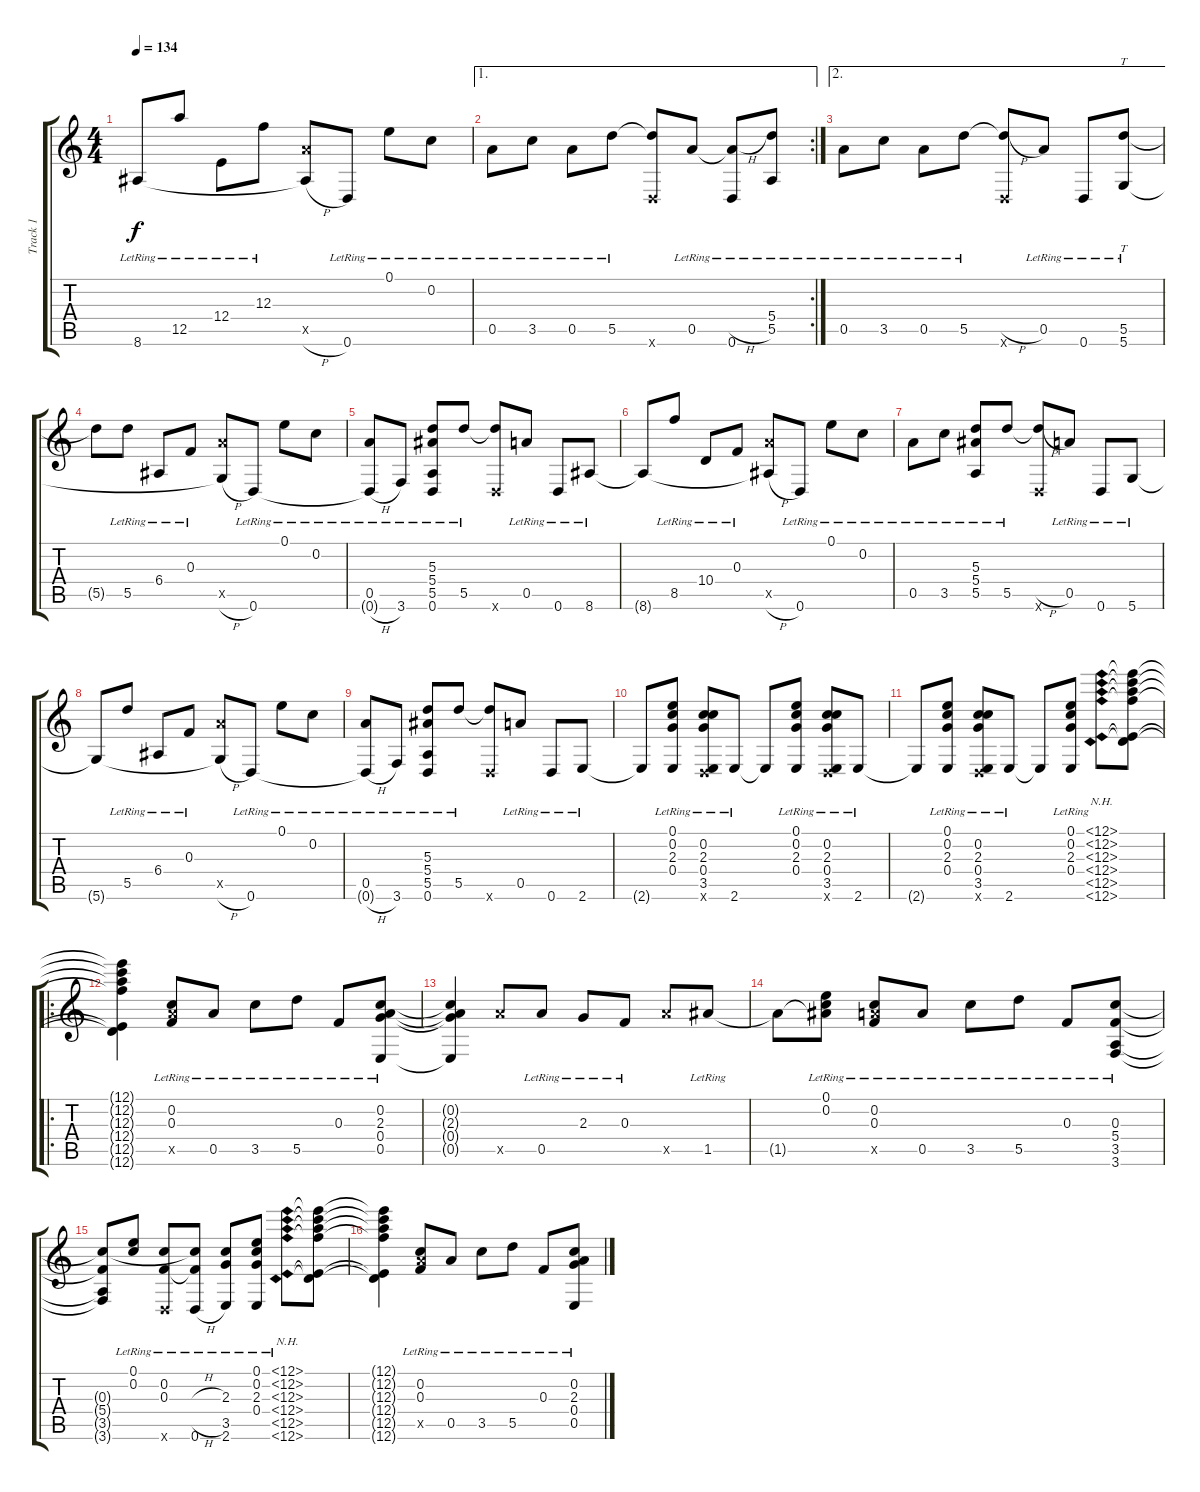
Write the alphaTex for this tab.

\track ("Track 1" "Track 1") {instrument acousticguitarsteel}
\staff {score tabs}
\tuning (E4 C4 F3 E2 A3 D2) {hide}
\ts (4 4)
\tempo 134
\clef g2
\ks c
8.6{lr}.8{dy f} 12.5{lr}.8 12.4{lr}.8 12.3{lr}.8 (0.5{x} 8.6{h t}).8 0.6{lr}.8 0.1{lr}.8 0.2{lr}.8 |
\ae 1
\rc 2
0.5{lr}.8 3.5{lr}.8 0.5{lr}.8 5.5{lr}.8 (5.5{t} 0.6{x}).8 0.5{lr}.8 (0.5{h t} 0.6{lr}).8 (5.4{lr} 5.5{lr}).8 |
\ae 2
0.5{lr}.8 3.5{lr}.8 0.5{lr}.8 5.5{lr}.8 (5.5{h t} 0.6{x}).8 0.5{lr}.8 0.6{lr}.8 (5.5{lr} 5.6{lr}).8{tt} |
5.5{t}.8 5.5{lr}.8 6.4{lr}.8 0.3{lr}.8 (0.5{x} 5.6{h t}).8 0.6{lr}.8 0.1{lr}.8 0.2{lr}.8 |
(0.5{lr} 0.6{h t}).8 3.6{lr}.8 (5.3{lr} 5.4{lr} 5.5{lr} 0.6{lr}).8 5.5{lr}.8 (5.5{t} 0.6{x}).8 0.5{lr}.8 0.6{lr}.8 8.6{lr}.8 |
8.6{t}.8 8.5{lr}.8 10.4{lr}.8 0.3{lr}.8 (0.5{x} 8.6{h t}).8 0.6{lr}.8 0.1{lr}.8 0.2{lr}.8 |
0.5{lr}.8 3.5{lr}.8 (5.3{lr} 5.4{lr} 5.5{lr}).8 5.5{lr}.8 (5.5{h t} 0.6{x}).8 0.5{lr}.8 0.6{lr}.8 5.6{lr}.8 |
5.6{t}.8 5.5{lr}.8 6.4{lr}.8 0.3{lr}.8 (0.5{x} 5.6{h t}).8 0.6{lr}.8 0.1{lr}.8 0.2{lr}.8 |
(0.5{lr} 0.6{h t}).8 3.6{lr}.8 (5.3{lr} 5.4{lr} 5.5{lr} 0.6{lr}).8 5.5{lr}.8 (5.5{t} 0.6{x}).8 0.5{lr}.8 0.6{lr}.8 2.6{lr}.8 |
2.6{t}.8 (0.1{lr} 0.2{lr} 2.3{lr} 0.4{lr}).8 (0.2{lr} 2.3{lr} 0.4{lr} 3.5{lr} 0.6{x}).8 2.6{lr}.8 2.6{t}.8 (0.1{lr} 0.2{lr} 2.3{lr} 0.4{lr}).8 (0.2{lr} 2.3{lr} 0.4{lr} 3.5{lr} 0.6{x}).8 2.6{lr}.8 |
2.6{t}.8 (0.1{lr} 0.2{lr} 2.3{lr} 0.4{lr}).8 (0.2{lr} 2.3{lr} 0.4{lr} 3.5{lr} 0.6{x}).8 2.6{lr}.8 2.6{t}.8 (0.1{lr} 0.2{lr} 2.3{lr} 0.4{lr}).8 (12.1{nh lr} 12.2{nh lr} 12.3{nh lr} 12.4{nh lr} 12.5{nh lr} 12.6{nh lr}).8 (12.1{t} 12.2{t} 12.3{t} 12.4{t} 12.5{t} 12.6{t}).8 |
\ro
(12.1{t} 12.2{t} 12.3{t} 12.4{t} 12.5{t} 12.6{t}).4 (0.2{lr} 0.3{lr} 0.5{x}).8 0.5{lr}.8 3.5{lr}.8 5.5{lr}.8 0.3{lr}.8 (0.2{lr} 2.3{lr} 0.4{lr} 0.5{lr}).8 |
(0.2{t} 2.3{t} 0.4{t} 0.5{t}).4 0.5{x}.8 0.5{lr}.8 2.3{lr}.8 0.3{lr}.8 0.5{x}.8 1.5{lr}.8 |
1.5{t}.8 (0.1{lr} 0.2{lr} 1.5{t}).8 (0.2{lr} 0.3{lr} 0.5{x}).8 0.5{lr}.8 3.5{lr}.8 5.5{lr}.8 0.3{lr}.8 (0.3{lr} 5.4{lr} 3.5{lr} 3.6{lr}).8 |
(0.3{t} 5.4{t} 3.5{t} 3.6{t}).8 (0.1{lr} 0.2{lr}).8 (0.2{lr} 0.3{lr} 0.6{x}).8 (0.3{h t} 3.5{h t} 0.6{h lr}).8 (2.3{lr} 3.5{lr} 2.6{lr}).8 (0.1{lr} 0.2{lr} 2.3{lr} 0.4{lr}).8 (12.1{nh lr} 12.2{nh lr} 12.3{nh lr} 12.4{nh lr} 12.5{nh lr} 12.6{nh lr}).8 (12.1{t} 12.2{t} 12.3{t} 12.4{t} 12.5{t} 12.6{t}).8 |
(12.1{t} 12.2{t} 12.3{t} 12.4{t} 12.5{t} 12.6{t}).4 (0.2{lr} 0.3{lr} 0.5{x}).8 0.5{lr}.8 3.5{lr}.8 5.5{lr}.8 0.3{lr}.8 (0.2{lr} 2.3{lr} 0.4{lr} 0.5{lr}).8
